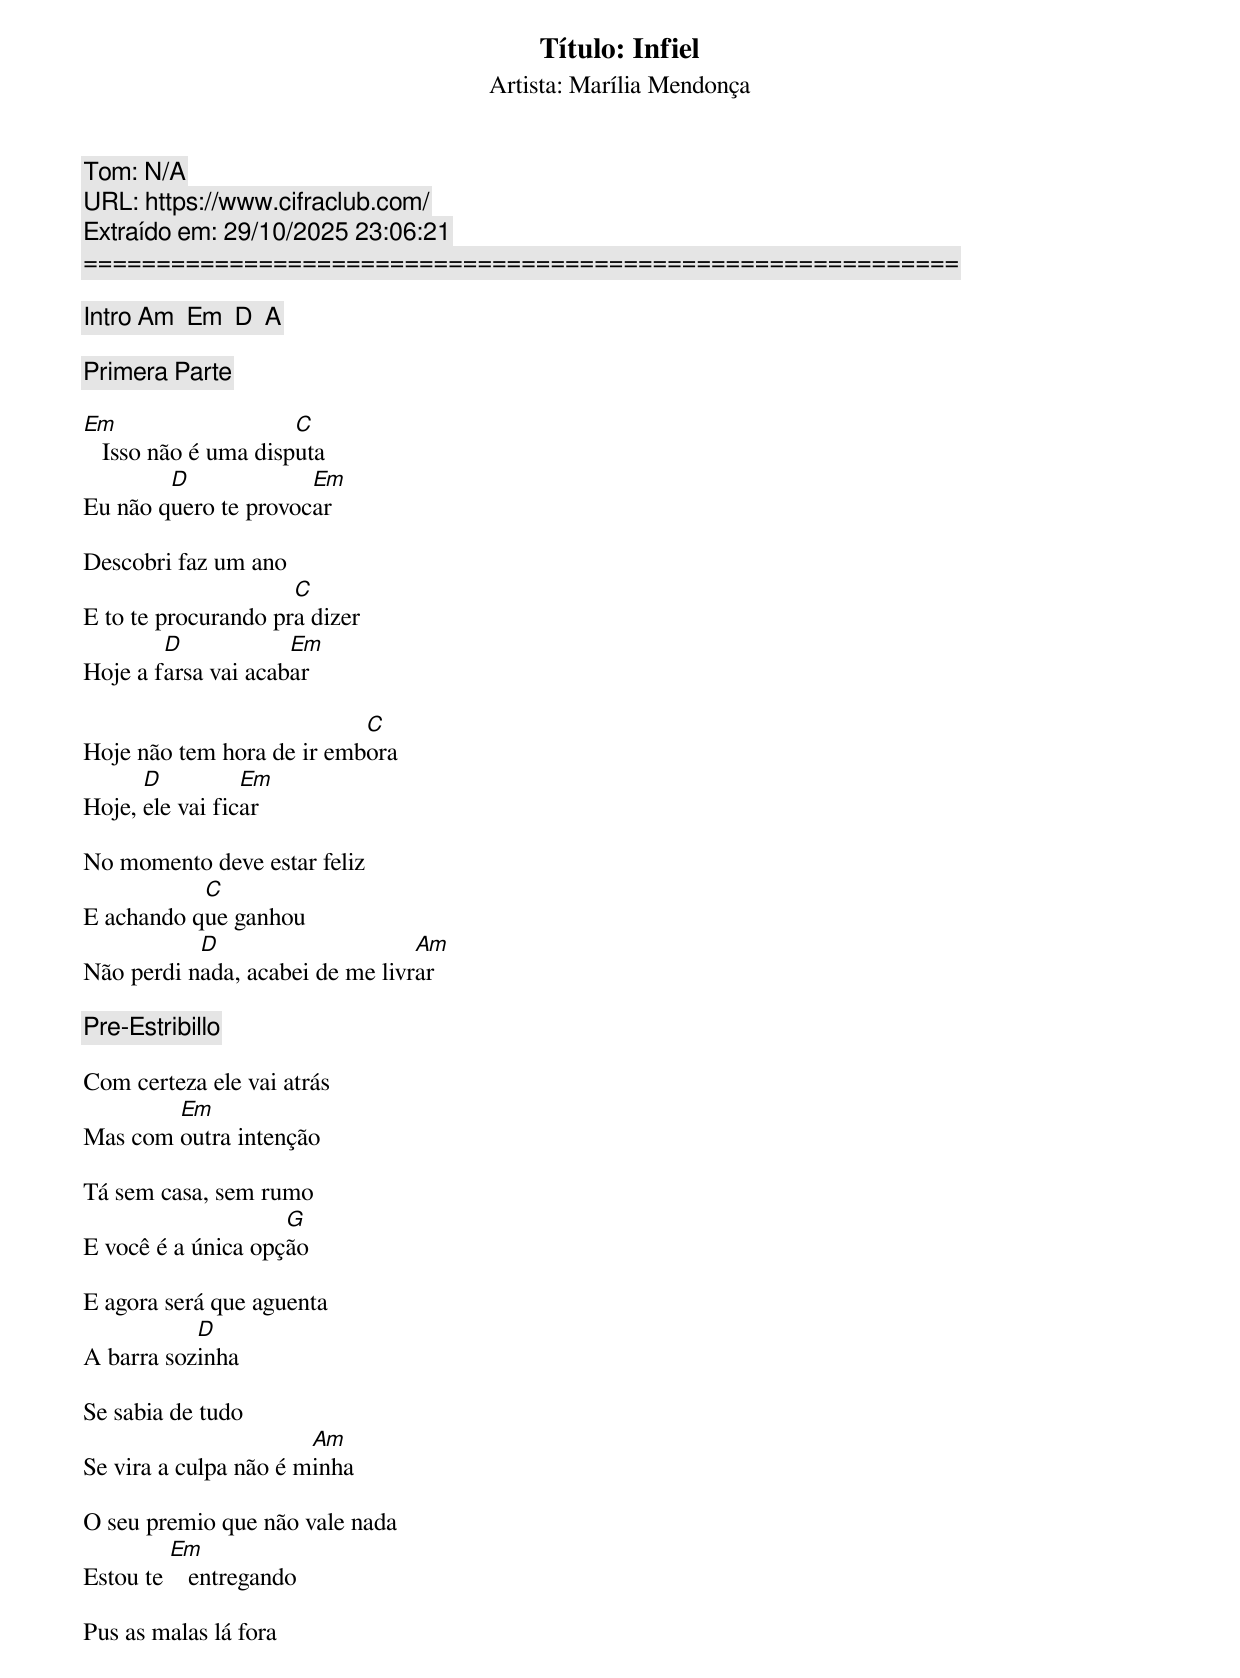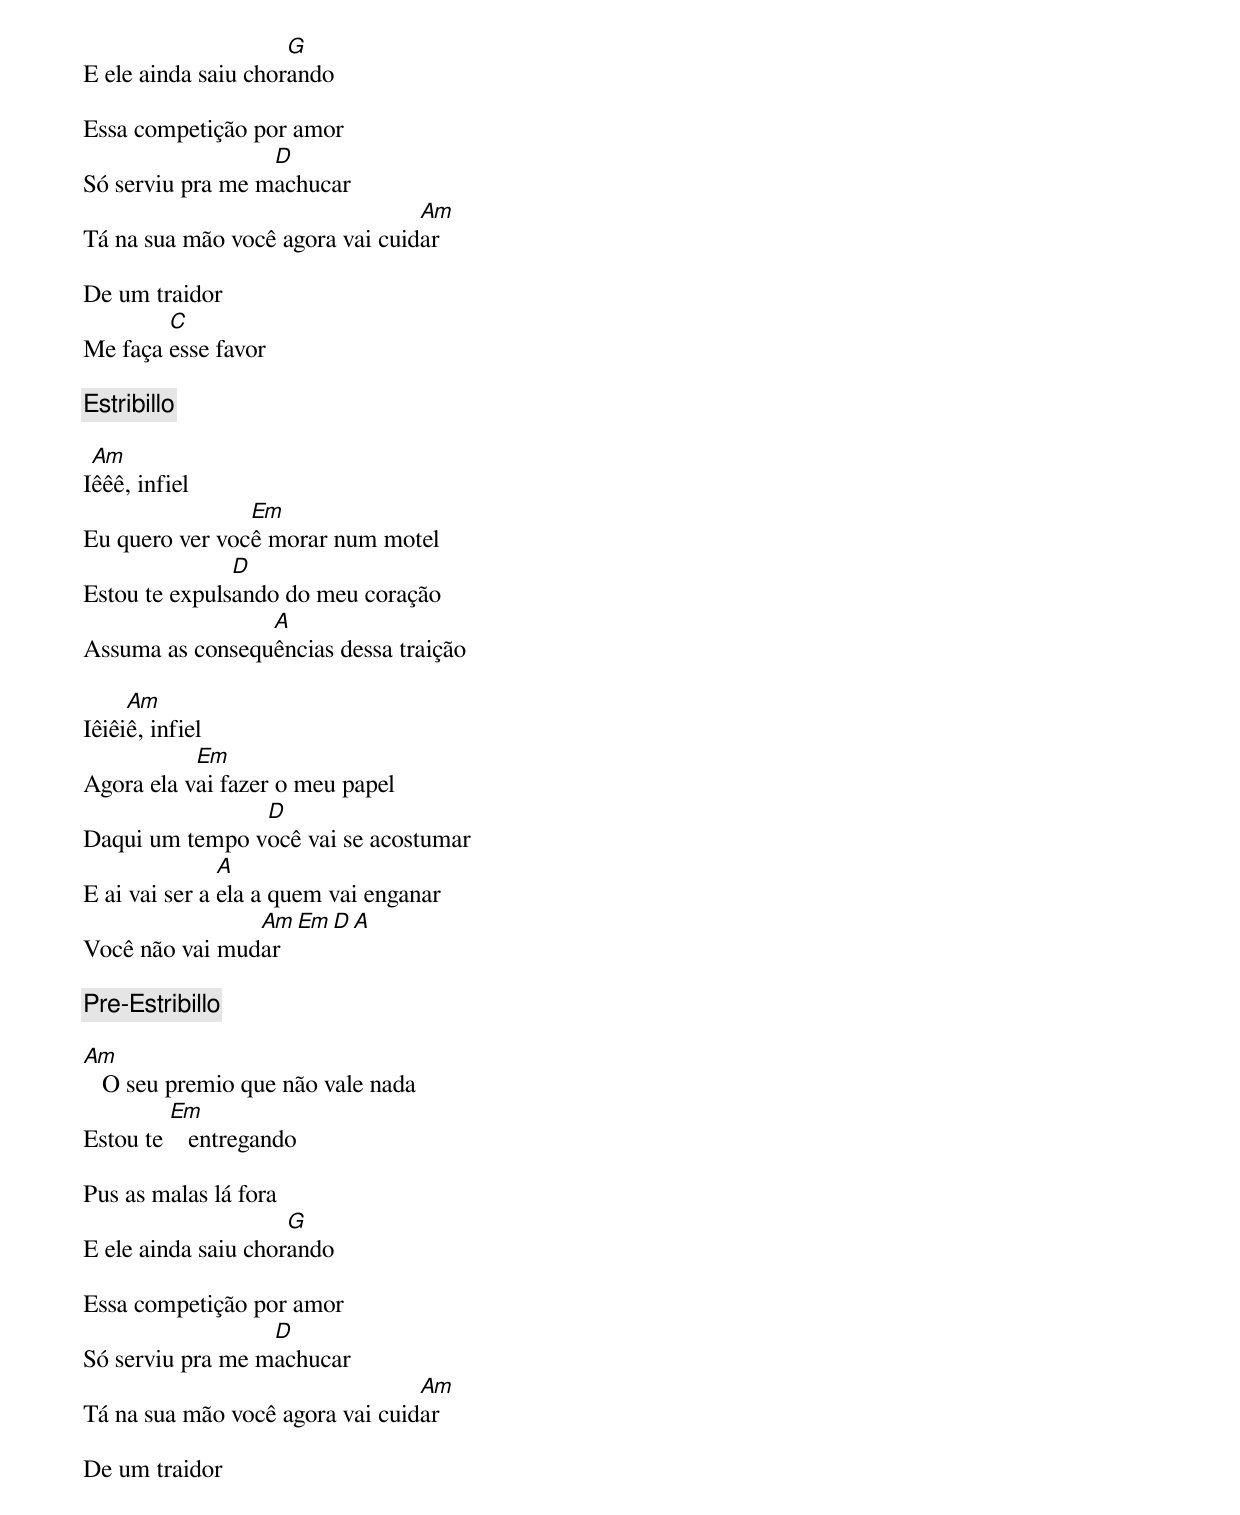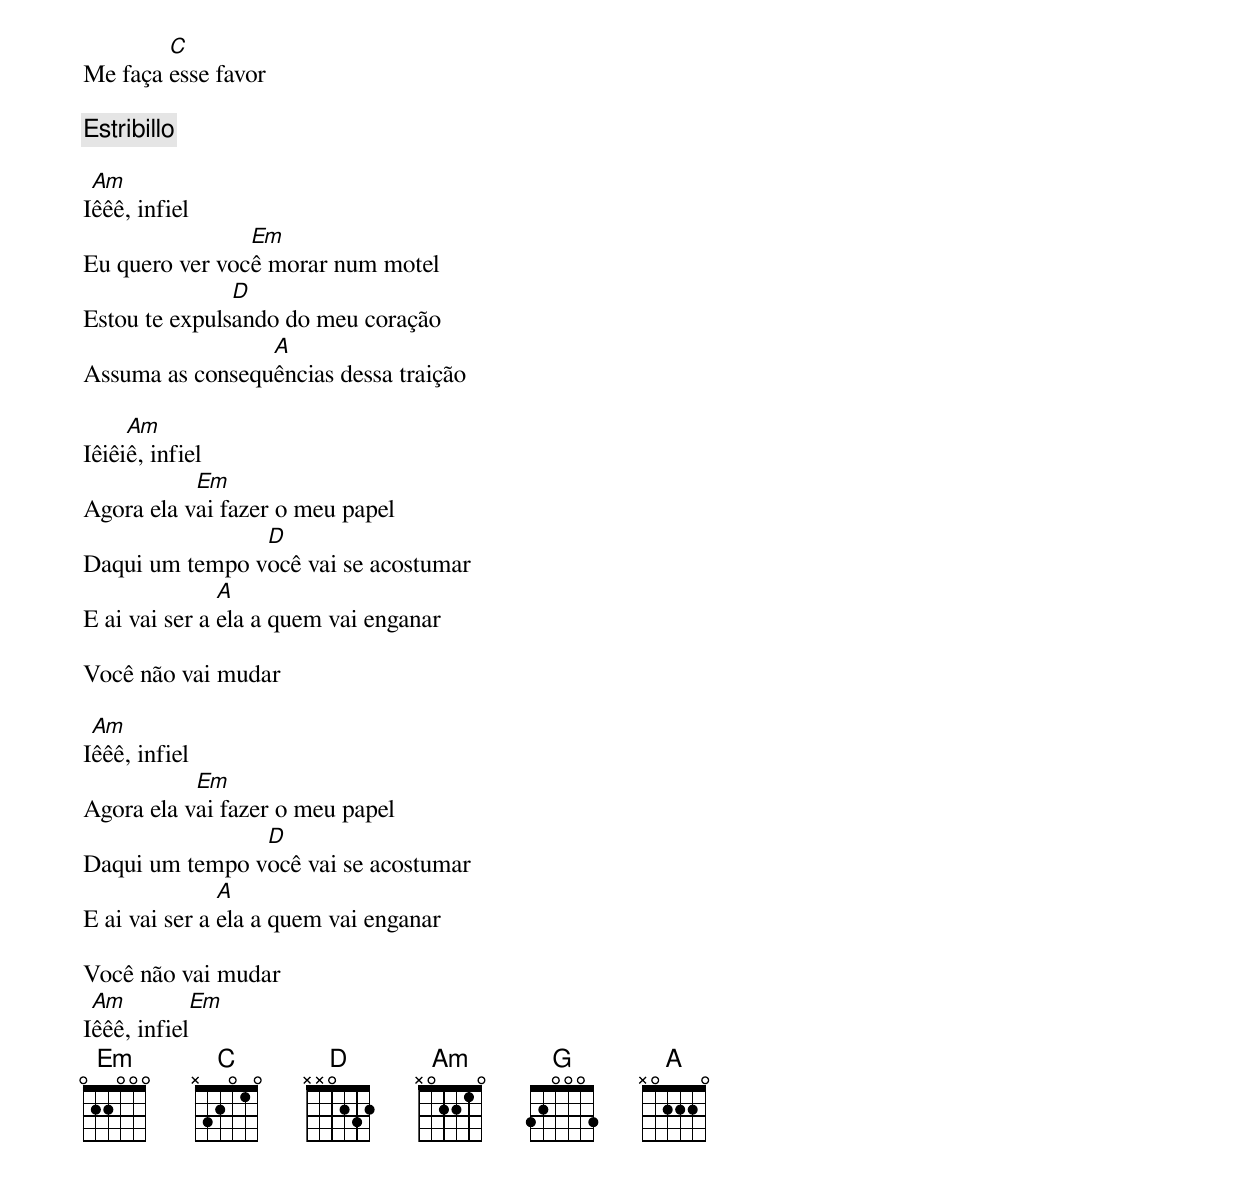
Título: Infiel
Artista: Marília Mendonça
Tom: N/A
URL: https://www.cifraclub.com/
Extraído em: 29/10/2025 23:06:21
============================================================

[Intro] Am  Em  D  A

[Primera Parte]

Em                    C
   Isso não é uma disputa
        D             Em
Eu não quero te provocar

Descobri faz um ano
                     C
E to te procurando pra dizer
        D            Em
Hoje a farsa vai acabar

                           C
Hoje não tem hora de ir embora
      D          Em
Hoje, ele vai ficar

No momento deve estar feliz
           C
E achando que ganhou
           D                     Am
Não perdi nada, acabei de me livrar

[Pre-Estribillo]

Com certeza ele vai atrás
        Em
Mas com outra intenção

Tá sem casa, sem rumo
                    G
E você é a única opção

E agora será que aguenta
           D
A barra sozinha

Se sabia de tudo
                       Am
Se vira a culpa não é minha

O seu premio que não vale nada
         Em
Estou te    entregando

Pus as malas lá fora
                     G
E ele ainda saiu chorando

Essa competição por amor
                  D
Só serviu pra me machucar
                                 Am
Tá na sua mão você agora vai cuidar

De um traidor
        C
Me faça esse favor

[Estribillo]

 Am
Iêêê, infiel
                Em
Eu quero ver você morar num motel
               D
Estou te expulsando do meu coração
                 A
Assuma as consequências dessa traição

     Am
Iêiêiê, infiel
           Em
Agora ela vai fazer o meu papel
                D
Daqui um tempo você vai se acostumar
               A
E ai vai ser a ela a quem vai enganar
                Am  Em  D  A
Você não vai mudar

[Pre-Estribillo]

Am
   O seu premio que não vale nada
         Em
Estou te    entregando

Pus as malas lá fora
                     G
E ele ainda saiu chorando

Essa competição por amor
                  D
Só serviu pra me machucar
                                 Am
Tá na sua mão você agora vai cuidar

De um traidor
        C
Me faça esse favor

[Estribillo]

 Am
Iêêê, infiel
                Em
Eu quero ver você morar num motel
               D
Estou te expulsando do meu coração
                 A
Assuma as consequências dessa traição

     Am
Iêiêiê, infiel
           Em
Agora ela vai fazer o meu papel
                D
Daqui um tempo você vai se acostumar
               A
E ai vai ser a ela a quem vai enganar

Você não vai mudar

 Am
Iêêê, infiel
           Em
Agora ela vai fazer o meu papel
                D
Daqui um tempo você vai se acostumar
               A
E ai vai ser a ela a quem vai enganar

Você não vai mudar
 Am          Em
Iêêê, infiel
